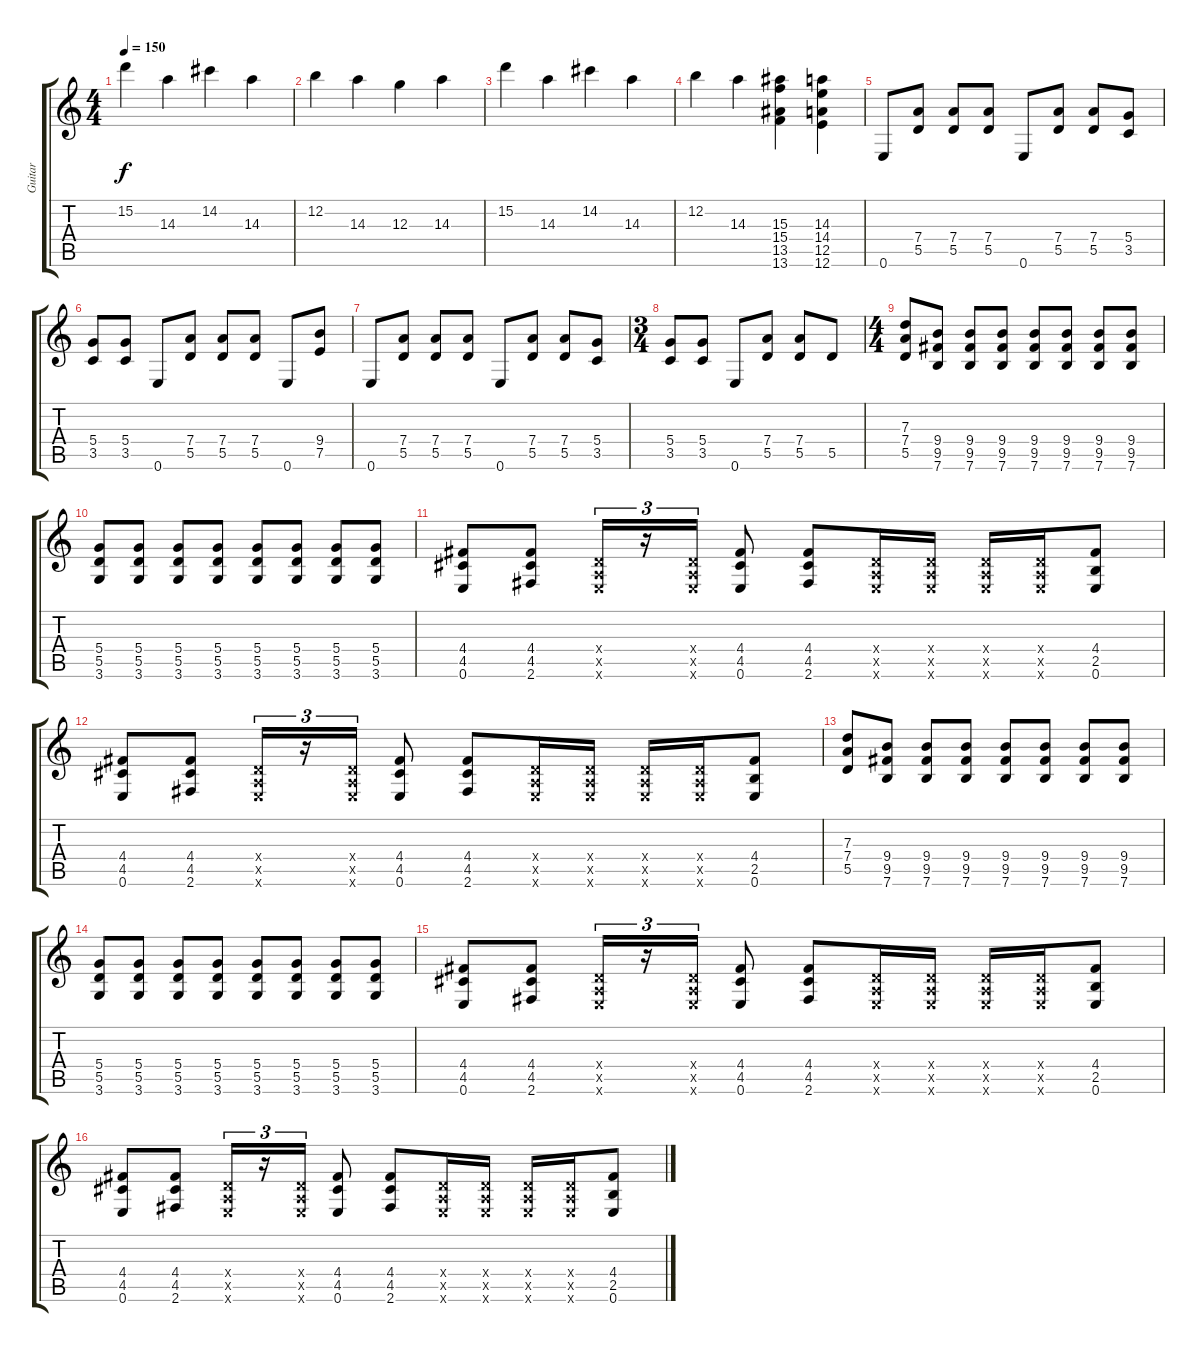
\track ("Guitar" "Guitar") {instrument overdrivenguitar}
\staff {score tabs}
\tuning (E4 B3 G3 D3 A2 E2) {hide}
\ts (4 4)
\tempo 150
\clef g2
\ks c
15.2.4{dy f} 14.3.4 14.2.4 14.3.4 |
12.2.4 14.3.4 12.3.4 14.3.4 |
15.2.4 14.3.4 14.2.4 14.3.4 |
12.2.4 14.3.4 (15.3 15.4 13.5 13.6).4{instrument overdrivenguitar} (14.3 14.4 12.5 12.6).4 |
0.6.8 (7.4 5.5).8 (7.4 5.5).8 (7.4 5.5).8 0.6.8 (7.4 5.5).8 (7.4 5.5).8 (5.4 3.5).8 |
(5.4 3.5).8 (5.4 3.5).8 0.6.8 (7.4 5.5).8 (7.4 5.5).8 (7.4 5.5).8 0.6.8 (9.4 7.5).8 |
0.6.8 (7.4 5.5).8 (7.4 5.5).8 (7.4 5.5).8 0.6.8 (7.4 5.5).8 (7.4 5.5).8 (5.4 3.5).8 |
\ts (3 4)
(5.4 3.5).8 (5.4 3.5).8 0.6.8 (7.4 5.5).8 (7.4 5.5).8 5.5.8 |
\ts (4 4)
(7.3 7.4 5.5).8 (9.4 9.5 7.6).8 (9.4 9.5 7.6).8 (9.4 9.5 7.6).8 (9.4 9.5 7.6).8 (9.4 9.5 7.6).8 (9.4 9.5 7.6).8 (9.4 9.5 7.6).8 |
(5.4 5.5 3.6).8 (5.4 5.5 3.6).8 (5.4 5.5 3.6).8 (5.4 5.5 3.6).8 (5.4 5.5 3.6).8 (5.4 5.5 3.6).8 (5.4 5.5 3.6).8 (5.4 5.5 3.6).8 |
(4.4 4.5 0.6).8 (4.4 4.5 2.6).8 (0.4{x} 0.5{x} 0.6{x}).16{tu (3 2)} r.16{tu (3 2)} (0.4{x} 0.5{x} 0.6{x}).16{tu (3 2)} (4.4 4.5 0.6).8 (4.4 4.5 2.6).8 (0.4{x} 0.5{x} 0.6{x}).16 (0.4{x} 0.5{x} 0.6{x}).16 (0.4{x} 0.5{x} 0.6{x}).16 (0.4{x} 0.5{x} 0.6{x}).16 (4.4 2.5 0.6).8 |
(4.4 4.5 0.6).8 (4.4 4.5 2.6).8 (0.4{x} 0.5{x} 0.6{x}).16{tu (3 2)} r.16{tu (3 2)} (0.4{x} 0.5{x} 0.6{x}).16{tu (3 2)} (4.4 4.5 0.6).8 (4.4 4.5 2.6).8 (0.4{x} 0.5{x} 0.6{x}).16 (0.4{x} 0.5{x} 0.6{x}).16 (0.4{x} 0.5{x} 0.6{x}).16 (0.4{x} 0.5{x} 0.6{x}).16 (4.4 2.5 0.6).8 |
(7.3 7.4 5.5).8 (9.4 9.5 7.6).8 (9.4 9.5 7.6).8 (9.4 9.5 7.6).8 (9.4 9.5 7.6).8 (9.4 9.5 7.6).8 (9.4 9.5 7.6).8 (9.4 9.5 7.6).8 |
(5.4 5.5 3.6).8 (5.4 5.5 3.6).8 (5.4 5.5 3.6).8 (5.4 5.5 3.6).8 (5.4 5.5 3.6).8 (5.4 5.5 3.6).8 (5.4 5.5 3.6).8 (5.4 5.5 3.6).8 |
(4.4 4.5 0.6).8 (4.4 4.5 2.6).8 (0.4{x} 0.5{x} 0.6{x}).16{tu (3 2)} r.16{tu (3 2)} (0.4{x} 0.5{x} 0.6{x}).16{tu (3 2)} (4.4 4.5 0.6).8 (4.4 4.5 2.6).8 (0.4{x} 0.5{x} 0.6{x}).16 (0.4{x} 0.5{x} 0.6{x}).16 (0.4{x} 0.5{x} 0.6{x}).16 (0.4{x} 0.5{x} 0.6{x}).16 (4.4 2.5 0.6).8 |
(4.4 4.5 0.6).8 (4.4 4.5 2.6).8 (0.4{x} 0.5{x} 0.6{x}).16{tu (3 2)} r.16{tu (3 2)} (0.4{x} 0.5{x} 0.6{x}).16{tu (3 2)} (4.4 4.5 0.6).8 (4.4 4.5 2.6).8 (0.4{x} 0.5{x} 0.6{x}).16 (0.4{x} 0.5{x} 0.6{x}).16 (0.4{x} 0.5{x} 0.6{x}).16 (0.4{x} 0.5{x} 0.6{x}).16 (4.4 2.5 0.6).8
